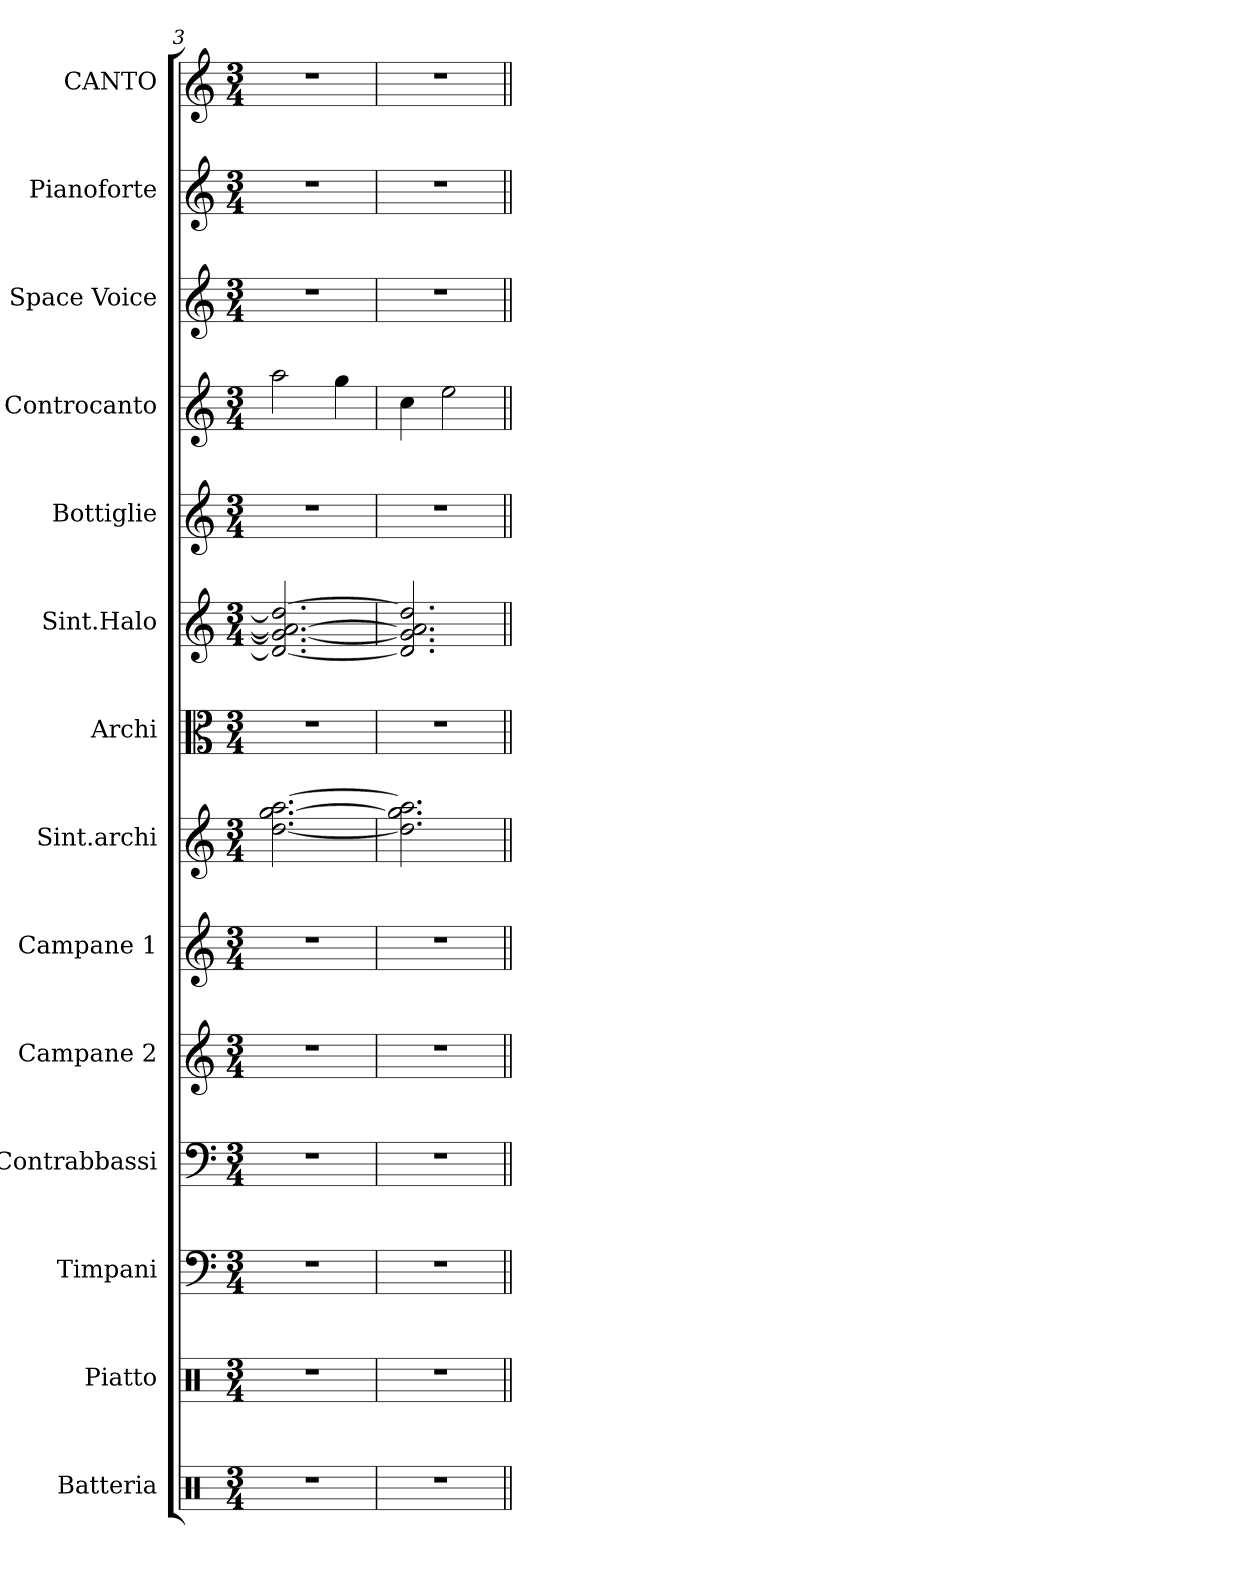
**kern	**kern	**kern	**kern	**kern	**kern	**kern	**kern	**kern	**kern	**kern	**kern	**kern	**kern
*part14	*part13	*part12	*part11	*part10	*part9	*part8	*part7	*part6	*part5	*part4	*part3	*part2	*part1
*staff14	*staff13	*staff12	*staff11	*staff10	*staff9	*staff8	*staff7	*staff6	*staff5	*staff4	*staff3	*staff2	*staff1
*I"Batteria	*I"Piatto	*I"Timpani	*I"Contrabbassi	*I"Campane 2	*I"Campane 1	*I"Sint.archi	*I"Archi	*I"Sint.Halo	*I"Bottiglie	*I"Controcanto	*I"Space Voice	*I"Pianoforte	*I"CANTO
*I'Batt	*I'Pt	*I'Timp	*I'Cb	*I'Camp	*I'Camp	*I'S.ar	*I'Ar	*I'Halo	*I'Bt	*I'c.cnt	*	*I'Pf	*
*clefX	*clefX	*clefF4	*clefF4	*clefG2	*clefG2	*clefG2	*clefC3	*clefG2	*clefG2	*clefG2	*clefG2	*clefG2	*clefG2
*	*	*	*ITrd7c12	*	*	*	*	*	*	*	*	*	*
*k[]	*k[]	*k[]	*k[]	*k[]	*k[]	*k[]	*k[]	*k[]	*k[]	*k[]	*k[]	*k[]	*k[]
*M3/4	*M3/4	*M3/4	*M3/4	*M3/4	*M3/4	*M3/4	*M3/4	*M3/4	*M3/4	*M3/4	*M3/4	*M3/4	*M3/4
=3	=3	=3	=3	=3	=3	=3	=3	=3	=3	=3	=3	=3	=3
2.r	2.r	2.r	2.r	2.r	2.r	[2.dd\ [2.gg\ [2.aa\	2.r	2.d/_ 2.g/_ 2.a/_ 2.dd/_	2.r	2aa\	2.r	2.r	2.r
.	.	.	.	.	.	.	.	.	.	4gg\	.	.	.
=4	=4	=4	=4	=4	=4	=4	=4	=4	=4	=4	=4	=4	=4
2.r	2.r	2.r	2.r	2.r	2.r	2.dd\] 2.gg\] 2.aa\]	2.r	2.d/] 2.g/] 2.a/] 2.dd/]	2.r	4cc\	2.r	2.r	2.r
.	.	.	.	.	.	.	.	.	.	2ee\	.	.	.
=||	=||	=||	=||	=||	=||	=||	=||	=||	=||	=||	=||	=||	=||
*-	*-	*-	*-	*-	*-	*-	*-	*-	*-	*-	*-	*-	*-
